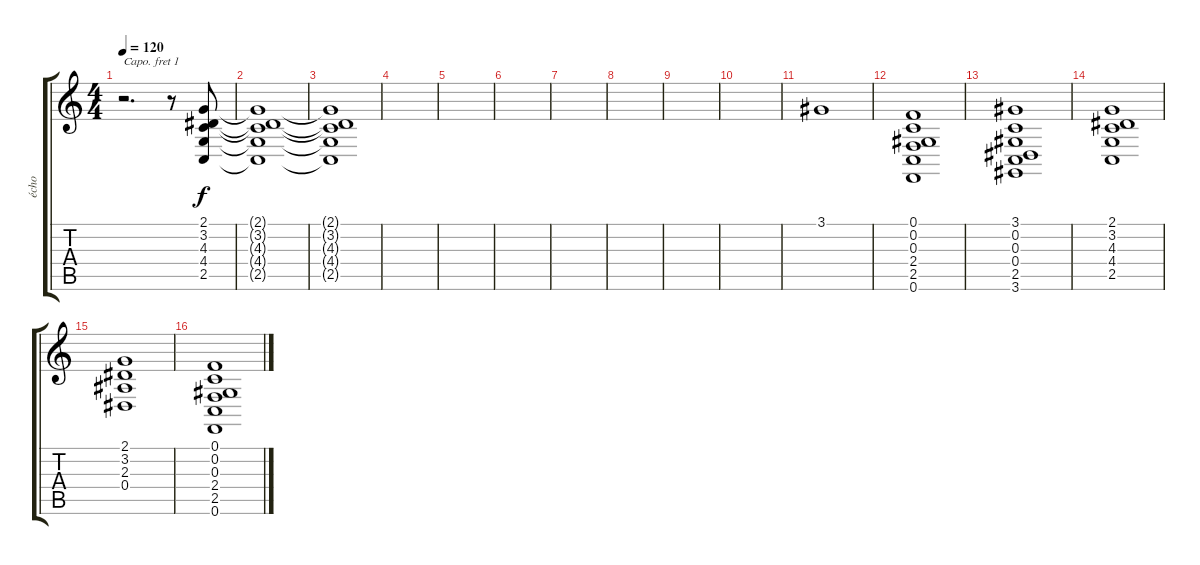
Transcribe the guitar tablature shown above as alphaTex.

\track ("écho" "écho") {instrument pad4choir}
\staff {score tabs}
\capo 1
\tuning (E4 B3 G3 D3 A2 E2) {hide}
\ts (4 4)
\tempo 120
\clef g2
\ks c
r.2{d dy f instrument pad4choir} r.8 (2.1 3.2 4.3 4.4 2.5).8 |
(2.1{t} 3.2{t} 4.3{t} 4.4{t} 2.5{t}).1 |
(2.1{t} 3.2{t} 4.3{t} 4.4{t} 2.5{t}).1 |
|
|
|
|
|
|
|
3.1.1 |
(0.1 0.2 0.3 2.4 2.5 0.6).1 |
(3.1 0.2 0.3 0.4 2.5 3.6).1 |
(2.1 3.2 4.3 4.4 2.5).1 |
(2.1 3.2 2.3 0.4).1 |
(0.1 0.2 0.3 2.4 2.5 0.6).1
